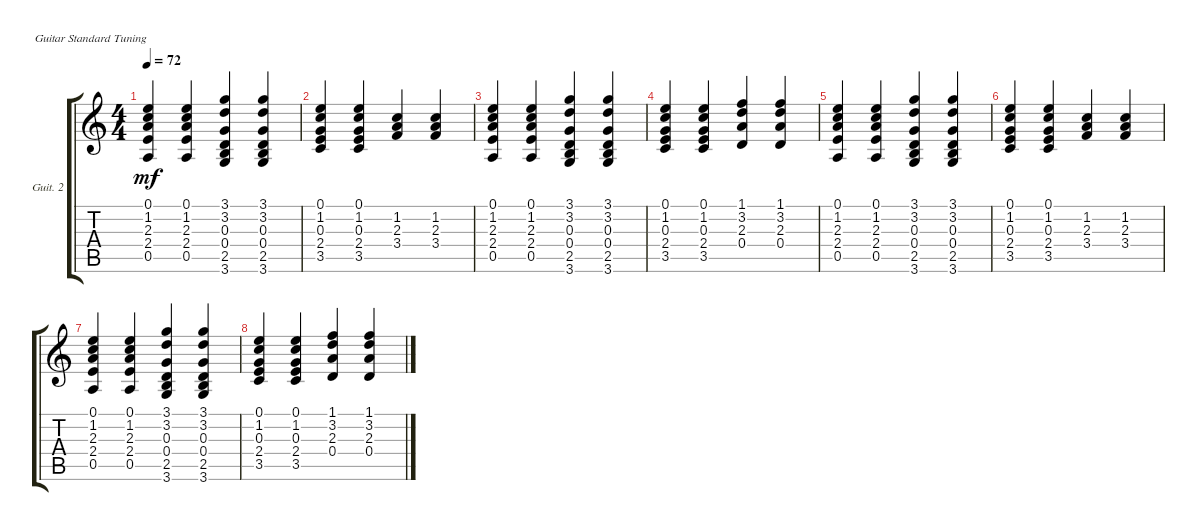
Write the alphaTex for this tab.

\defaultSystemsLayout 4
\bracketExtendMode groupsimilarinstruments
\firstSystemTrackNameOrientation horizontal
\otherSystemsTrackNameOrientation horizontal
\track ("Guitarra rítmica" "Guit. 2") {instrument acousticguitarsteel}
\staff {score tabs}
\tuning (E4 B3 G3 D3 A2 E2)
\ts (4 4)
\tempo 72
\clef g2
\ks c
(0.5 2.4 2.3 1.2 0.1).4{dy mf} (0.5 2.4 2.3 1.2 0.1).4 (3.6 2.5 0.4 0.3 3.2 3.1).4 (3.6 2.5 0.4 0.3 3.2 3.1).4 |
(3.5 2.4 0.3 1.2 0.1).4 (3.5 2.4 0.3 1.2 0.1).4 (3.4 2.3 1.2).4 (3.4 2.3 1.2).4 |
(0.5 2.4 2.3 1.2 0.1).4 (0.5 2.4 2.3 1.2 0.1).4 (3.6 2.5 0.4 0.3 3.2 3.1).4 (3.6 2.5 0.4 0.3 3.2 3.1).4 |
(3.5 2.4 0.3 1.2 0.1).4 (3.5 2.4 0.3 1.2 0.1).4 (0.4 2.3 3.2 1.1).4 (0.4 2.3 3.2 1.1).4 |
(0.5 2.4 2.3 1.2 0.1).4 (0.5 2.4 2.3 1.2 0.1).4 (3.6 2.5 0.4 0.3 3.2 3.1).4 (3.6 2.5 0.4 0.3 3.2 3.1).4 |
(3.5 2.4 0.3 1.2 0.1).4 (3.5 2.4 0.3 1.2 0.1).4 (3.4 2.3 1.2).4 (3.4 2.3 1.2).4 |
(0.5 2.4 2.3 1.2 0.1).4 (0.5 2.4 2.3 1.2 0.1).4 (3.6 2.5 0.4 0.3 3.2 3.1).4 (3.6 2.5 0.4 0.3 3.2 3.1).4 |
(3.5 2.4 0.3 1.2 0.1).4 (3.5 2.4 0.3 1.2 0.1).4 (0.4 2.3 3.2 1.1).4 (0.4 2.3 3.2 1.1).4
